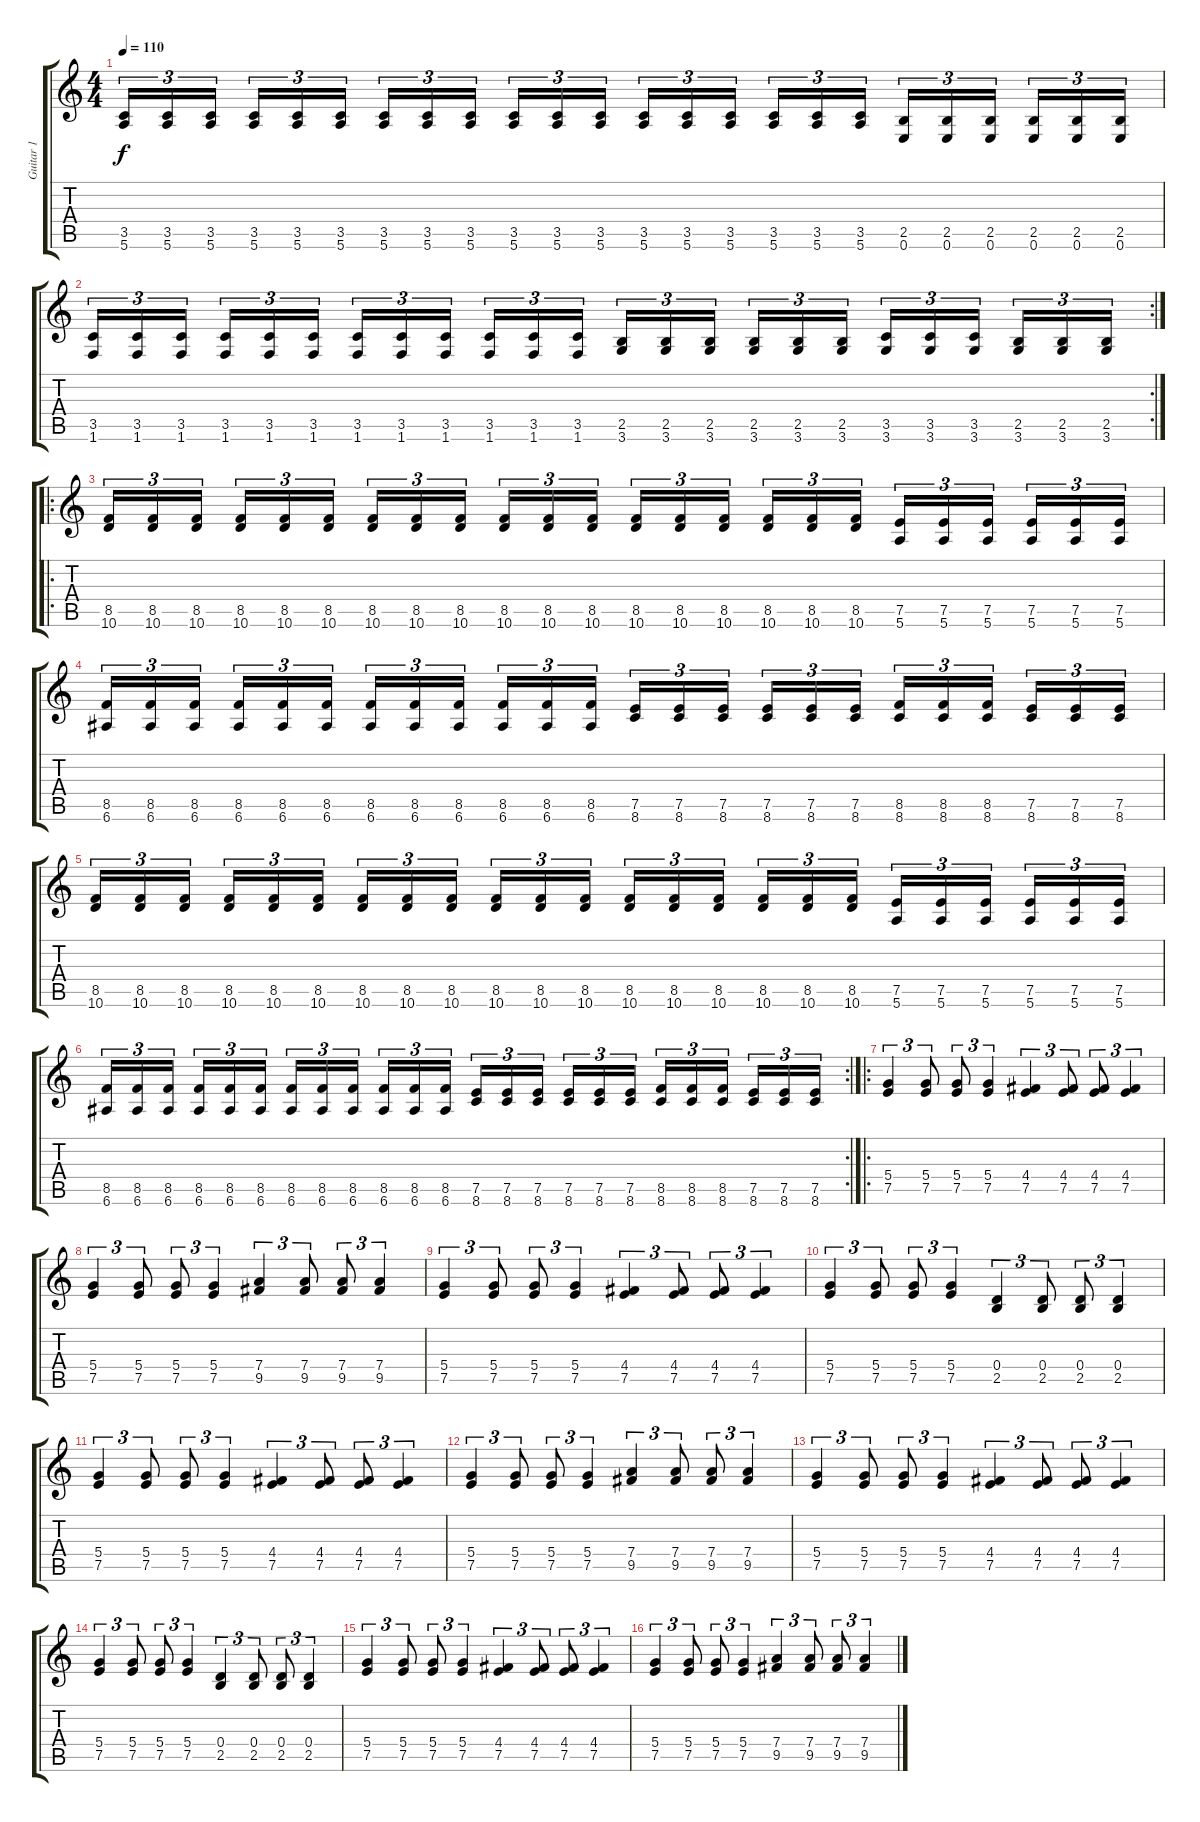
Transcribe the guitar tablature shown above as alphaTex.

\track ("Guitar 1" "Guitar 1") {instrument distortionguitar}
\staff {score tabs}
\tuning (E4 B3 G3 D3 A2 E2) {hide}
\ts (4 4)
\tempo 110
\clef g2
\ks c
(3.5 5.6).16{tu (3 2) dy f} (3.5 5.6).16{tu (3 2)} (3.5 5.6).16{tu (3 2)} (3.5 5.6).16{tu (3 2)} (3.5 5.6).16{tu (3 2)} (3.5 5.6).16{tu (3 2)} (3.5 5.6).16{tu (3 2)} (3.5 5.6).16{tu (3 2)} (3.5 5.6).16{tu (3 2)} (3.5 5.6).16{tu (3 2)} (3.5 5.6).16{tu (3 2)} (3.5 5.6).16{tu (3 2)} (3.5 5.6).16{tu (3 2)} (3.5 5.6).16{tu (3 2)} (3.5 5.6).16{tu (3 2)} (3.5 5.6).16{tu (3 2)} (3.5 5.6).16{tu (3 2)} (3.5 5.6).16{tu (3 2)} (2.5 0.6).16{tu (3 2)} (2.5 0.6).16{tu (3 2)} (2.5 0.6).16{tu (3 2)} (2.5 0.6).16{tu (3 2)} (2.5 0.6).16{tu (3 2)} (2.5 0.6).16{tu (3 2)} |
\rc 2
(3.5 1.6).16{tu (3 2)} (3.5 1.6).16{tu (3 2)} (3.5 1.6).16{tu (3 2)} (3.5 1.6).16{tu (3 2)} (3.5 1.6).16{tu (3 2)} (3.5 1.6).16{tu (3 2)} (3.5 1.6).16{tu (3 2)} (3.5 1.6).16{tu (3 2)} (3.5 1.6).16{tu (3 2)} (3.5 1.6).16{tu (3 2)} (3.5 1.6).16{tu (3 2)} (3.5 1.6).16{tu (3 2)} (2.5 3.6).16{tu (3 2)} (2.5 3.6).16{tu (3 2)} (2.5 3.6).16{tu (3 2)} (2.5 3.6).16{tu (3 2)} (2.5 3.6).16{tu (3 2)} (2.5 3.6).16{tu (3 2)} (3.5 3.6).16{tu (3 2)} (3.5 3.6).16{tu (3 2)} (3.5 3.6).16{tu (3 2)} (2.5 3.6).16{tu (3 2)} (2.5 3.6).16{tu (3 2)} (2.5 3.6).16{tu (3 2)} |
\ro
(8.5 10.6).16{tu (3 2)} (8.5 10.6).16{tu (3 2)} (8.5 10.6).16{tu (3 2)} (8.5 10.6).16{tu (3 2)} (8.5 10.6).16{tu (3 2)} (8.5 10.6).16{tu (3 2)} (8.5 10.6).16{tu (3 2)} (8.5 10.6).16{tu (3 2)} (8.5 10.6).16{tu (3 2)} (8.5 10.6).16{tu (3 2)} (8.5 10.6).16{tu (3 2)} (8.5 10.6).16{tu (3 2)} (8.5 10.6).16{tu (3 2)} (8.5 10.6).16{tu (3 2)} (8.5 10.6).16{tu (3 2)} (8.5 10.6).16{tu (3 2)} (8.5 10.6).16{tu (3 2)} (8.5 10.6).16{tu (3 2)} (7.5 5.6).16{tu (3 2)} (7.5 5.6).16{tu (3 2)} (7.5 5.6).16{tu (3 2)} (7.5 5.6).16{tu (3 2)} (7.5 5.6).16{tu (3 2)} (7.5 5.6).16{tu (3 2)} |
(8.5 6.6).16{tu (3 2)} (8.5 6.6).16{tu (3 2)} (8.5 6.6).16{tu (3 2)} (8.5 6.6).16{tu (3 2)} (8.5 6.6).16{tu (3 2)} (8.5 6.6).16{tu (3 2)} (8.5 6.6).16{tu (3 2)} (8.5 6.6).16{tu (3 2)} (8.5 6.6).16{tu (3 2)} (8.5 6.6).16{tu (3 2)} (8.5 6.6).16{tu (3 2)} (8.5 6.6).16{tu (3 2)} (7.5 8.6).16{tu (3 2)} (7.5 8.6).16{tu (3 2)} (7.5 8.6).16{tu (3 2)} (7.5 8.6).16{tu (3 2)} (7.5 8.6).16{tu (3 2)} (7.5 8.6).16{tu (3 2)} (8.5 8.6).16{tu (3 2)} (8.5 8.6).16{tu (3 2)} (8.5 8.6).16{tu (3 2)} (7.5 8.6).16{tu (3 2)} (7.5 8.6).16{tu (3 2)} (7.5 8.6).16{tu (3 2)} |
(8.5 10.6).16{tu (3 2)} (8.5 10.6).16{tu (3 2)} (8.5 10.6).16{tu (3 2)} (8.5 10.6).16{tu (3 2)} (8.5 10.6).16{tu (3 2)} (8.5 10.6).16{tu (3 2)} (8.5 10.6).16{tu (3 2)} (8.5 10.6).16{tu (3 2)} (8.5 10.6).16{tu (3 2)} (8.5 10.6).16{tu (3 2)} (8.5 10.6).16{tu (3 2)} (8.5 10.6).16{tu (3 2)} (8.5 10.6).16{tu (3 2)} (8.5 10.6).16{tu (3 2)} (8.5 10.6).16{tu (3 2)} (8.5 10.6).16{tu (3 2)} (8.5 10.6).16{tu (3 2)} (8.5 10.6).16{tu (3 2)} (7.5 5.6).16{tu (3 2)} (7.5 5.6).16{tu (3 2)} (7.5 5.6).16{tu (3 2)} (7.5 5.6).16{tu (3 2)} (7.5 5.6).16{tu (3 2)} (7.5 5.6).16{tu (3 2)} |
\rc 2
(8.5 6.6).16{tu (3 2)} (8.5 6.6).16{tu (3 2)} (8.5 6.6).16{tu (3 2)} (8.5 6.6).16{tu (3 2)} (8.5 6.6).16{tu (3 2)} (8.5 6.6).16{tu (3 2)} (8.5 6.6).16{tu (3 2)} (8.5 6.6).16{tu (3 2)} (8.5 6.6).16{tu (3 2)} (8.5 6.6).16{tu (3 2)} (8.5 6.6).16{tu (3 2)} (8.5 6.6).16{tu (3 2)} (7.5 8.6).16{tu (3 2)} (7.5 8.6).16{tu (3 2)} (7.5 8.6).16{tu (3 2)} (7.5 8.6).16{tu (3 2)} (7.5 8.6).16{tu (3 2)} (7.5 8.6).16{tu (3 2)} (8.5 8.6).16{tu (3 2)} (8.5 8.6).16{tu (3 2)} (8.5 8.6).16{tu (3 2)} (7.5 8.6).16{tu (3 2)} (7.5 8.6).16{tu (3 2)} (7.5 8.6).16{tu (3 2)} |
\ro
(5.4 7.5).4{tu (3 2)} (5.4 7.5).8{tu (3 2)} (5.4 7.5).8{tu (3 2)} (5.4 7.5).4{tu (3 2)} (4.4 7.5).4{tu (3 2)} (4.4 7.5).8{tu (3 2)} (4.4 7.5).8{tu (3 2)} (4.4 7.5).4{tu (3 2)} |
(5.4 7.5).4{tu (3 2)} (5.4 7.5).8{tu (3 2)} (5.4 7.5).8{tu (3 2)} (5.4 7.5).4{tu (3 2)} (7.4 9.5).4{tu (3 2)} (7.4 9.5).8{tu (3 2)} (7.4 9.5).8{tu (3 2)} (7.4 9.5).4{tu (3 2)} |
(5.4 7.5).4{tu (3 2)} (5.4 7.5).8{tu (3 2)} (5.4 7.5).8{tu (3 2)} (5.4 7.5).4{tu (3 2)} (4.4 7.5).4{tu (3 2)} (4.4 7.5).8{tu (3 2)} (4.4 7.5).8{tu (3 2)} (4.4 7.5).4{tu (3 2)} |
(5.4 7.5).4{tu (3 2)} (5.4 7.5).8{tu (3 2)} (5.4 7.5).8{tu (3 2)} (5.4 7.5).4{tu (3 2)} (0.4 2.5).4{tu (3 2)} (0.4 2.5).8{tu (3 2)} (0.4 2.5).8{tu (3 2)} (0.4 2.5).4{tu (3 2)} |
(5.4 7.5).4{tu (3 2)} (5.4 7.5).8{tu (3 2)} (5.4 7.5).8{tu (3 2)} (5.4 7.5).4{tu (3 2)} (4.4 7.5).4{tu (3 2)} (4.4 7.5).8{tu (3 2)} (4.4 7.5).8{tu (3 2)} (4.4 7.5).4{tu (3 2)} |
(5.4 7.5).4{tu (3 2)} (5.4 7.5).8{tu (3 2)} (5.4 7.5).8{tu (3 2)} (5.4 7.5).4{tu (3 2)} (7.4 9.5).4{tu (3 2)} (7.4 9.5).8{tu (3 2)} (7.4 9.5).8{tu (3 2)} (7.4 9.5).4{tu (3 2)} |
(5.4 7.5).4{tu (3 2)} (5.4 7.5).8{tu (3 2)} (5.4 7.5).8{tu (3 2)} (5.4 7.5).4{tu (3 2)} (4.4 7.5).4{tu (3 2)} (4.4 7.5).8{tu (3 2)} (4.4 7.5).8{tu (3 2)} (4.4 7.5).4{tu (3 2)} |
(5.4 7.5).4{tu (3 2)} (5.4 7.5).8{tu (3 2)} (5.4 7.5).8{tu (3 2)} (5.4 7.5).4{tu (3 2)} (0.4 2.5).4{tu (3 2)} (0.4 2.5).8{tu (3 2)} (0.4 2.5).8{tu (3 2)} (0.4 2.5).4{tu (3 2)} |
(5.4 7.5).4{tu (3 2)} (5.4 7.5).8{tu (3 2)} (5.4 7.5).8{tu (3 2)} (5.4 7.5).4{tu (3 2)} (4.4 7.5).4{tu (3 2)} (4.4 7.5).8{tu (3 2)} (4.4 7.5).8{tu (3 2)} (4.4 7.5).4{tu (3 2)} |
(5.4 7.5).4{tu (3 2)} (5.4 7.5).8{tu (3 2)} (5.4 7.5).8{tu (3 2)} (5.4 7.5).4{tu (3 2)} (7.4 9.5).4{tu (3 2)} (7.4 9.5).8{tu (3 2)} (7.4 9.5).8{tu (3 2)} (7.4 9.5).4{tu (3 2)}
